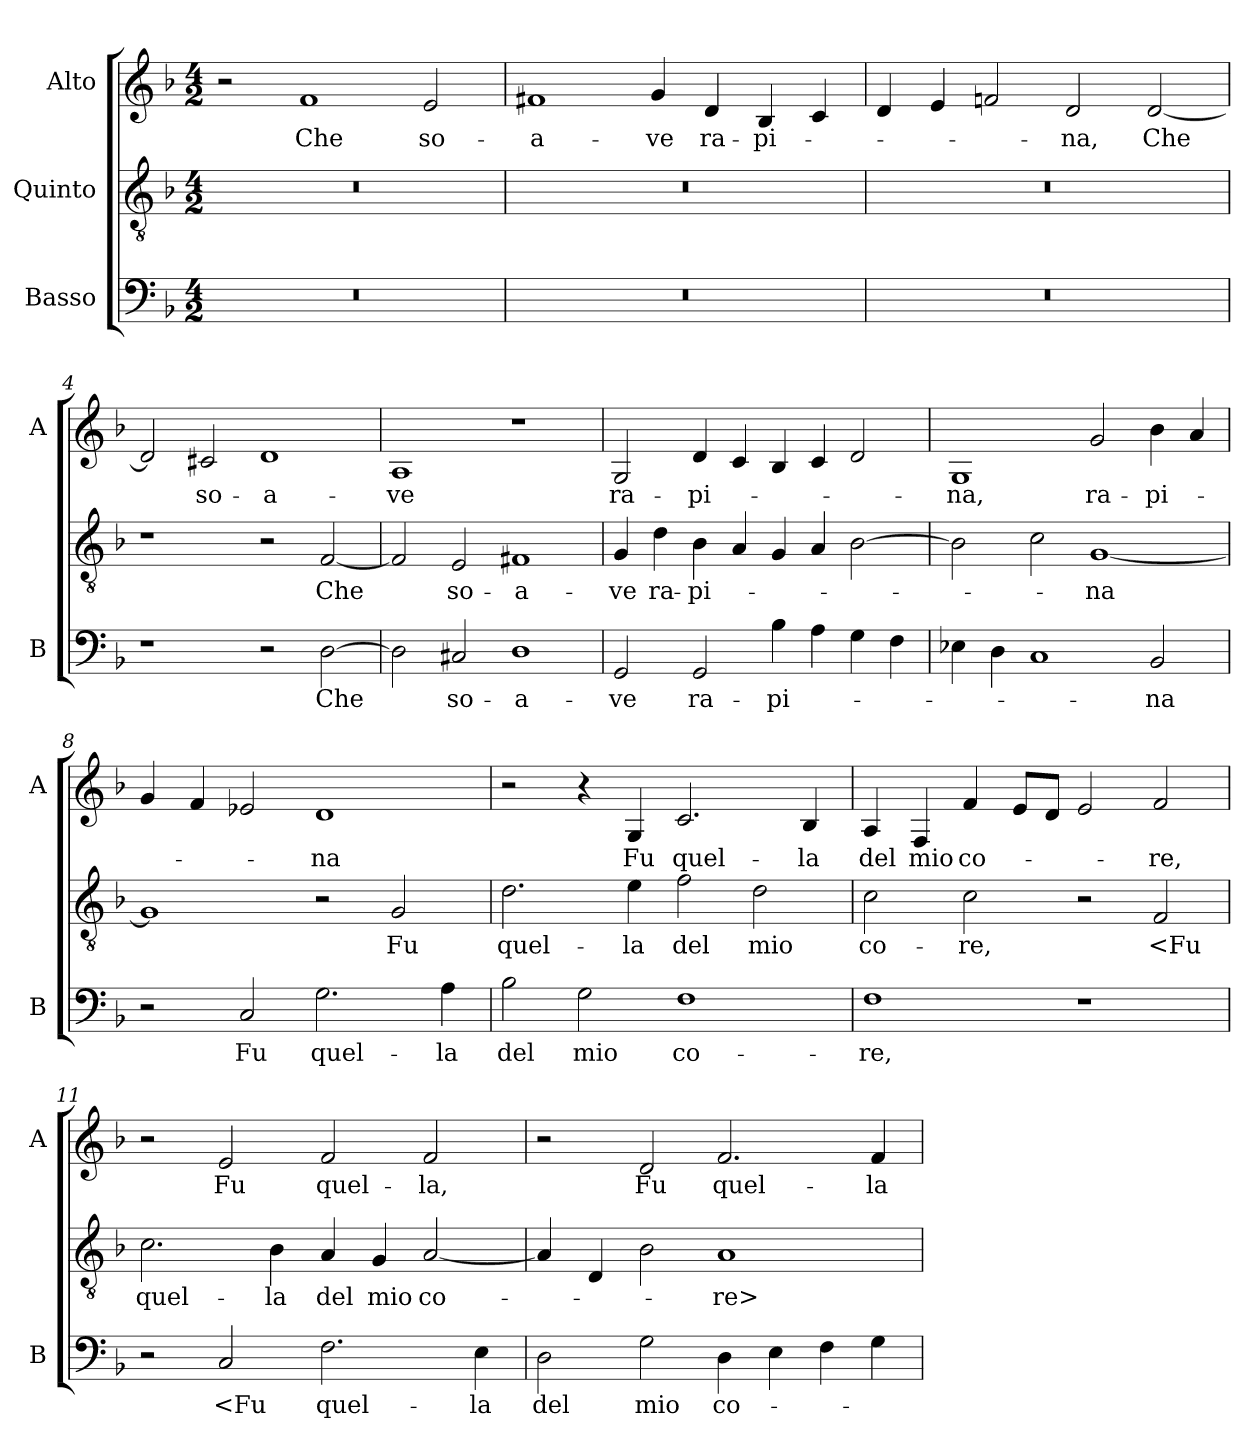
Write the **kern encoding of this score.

**kern	**text	**kern	**text	**kern	**text
*part3	*part3	*part2	*part2	*part1	*part1
*staff3	*staff3	*staff2	*staff2	*staff1	*staff1
*I"Basso	*	*I"Quinto	*	*I"Alto	*
*I'B	*	*	*	*I'A	*
*clefF4	*	*clefGv2	*	*clefG2	*
*k[b-]	*	*k[b-]	*	*k[b-]	*
*F:	*	*F:	*	*F:	*
*M4/2	*	*M4/2	*	*M4/2	*
=1	=1	=1	=1	=1	=1
0r	.	0r	.	2r	.
.	.	.	.	1f	Che
.	.	.	.	2e	so-
=2	=2	=2	=2	=2	=2
0r	.	0r	.	1f#X	-a-
.	.	.	.	4g	-ve
.	.	.	.	4d	ra-
.	.	.	.	4B-	-pi-
.	.	.	.	4c	.
=3	=3	=3	=3	=3	=3
0r	.	0r	.	4d	.
.	.	.	.	4e	.
.	.	.	.	2fn	.
.	.	.	.	2d	-na,
.	.	.	.	[2d	Che
=4	=4	=4	=4	=4	=4
1r	.	1r	.	2d]	.
.	.	.	.	2c#X	so-
2r	.	2r	.	1d	-a-
[2D	Che	[2F	Che	.	.
=5	=5	=5	=5	=5	=5
2D]	.	2F]	.	1A	-ve
2C#X	so-	2E	so-	.	.
1D	-a-	1F#X	-a-	1r	.
=6	=6	=6	=6	=6	=6
2GG	-ve	4G	-ve	2G	ra-
.	.	4d	ra-	.	.
2GG	ra-	4B-	-pi-	4d	-pi-
.	.	4A	.	4c	.
4B-	-pi-	4G	.	4B-	.
4A	.	4A	.	4c	.
4G	.	[2B-	.	2d	.
4F	.	.	.	.	.
=7	=7	=7	=7	=7	=7
4E-X	.	2B-]	.	1G	-na,
4D	.	.	.	.	.
1C	.	2c	.	.	.
.	.	[1G	-na	2g	ra-
2BB-	-na	.	.	4b-	-pi-
.	.	.	.	4a	.
=8	=8	=8	=8	=8	=8
2r	.	1G]	.	4g	.
.	.	.	.	4f	.
2C	Fu	.	.	2e-X	.
2.G	quel-	2r	.	1d	-na
.	.	2G	Fu	.	.
4A	-la	.	.	.	.
=9	=9	=9	=9	=9	=9
2B-	del	2.d	quel-	2r	.
2G	mio	.	.	4r	.
.	.	4e	-la	4G	Fu
1F	co-	2f	del	2.c	quel-
.	.	2d	mio	.	.
.	.	.	.	4B-	-la
=10	=10	=10	=10	=10	=10
1F	-re,	2c	co-	4A	del
.	.	.	.	4F	mio
.	.	2c	-re,	4f	co-
.	.	.	.	8eL	.
.	.	.	.	8dJ	.
1r	.	2r	.	2e	.
.	.	2F	<Fu	2f	-re,
=11	=11	=11	=11	=11	=11
2r	.	2.c	quel-	2r	.
2C	<Fu	.	.	2e	Fu
.	.	4B-	-la	.	.
2.F	quel-	4A	del	2f	quel-
.	.	4G	mio	.	.
.	.	[2A	co-	2f	-la,
4E	-la	.	.	.	.
=12	=12	=12	=12	=12	=12
2D	del	4A]	.	2r	.
.	.	4D	.	.	.
2G	mio	2B-	.	2d	Fu
4D	co-	1A	-re>	2.f	quel-
4E	.	.	.	.	.
4F	.	.	.	.	.
4G	.	.	.	4f	-la
=	=	=	=	=	=
*-	*-	*-	*-	*-	*-
